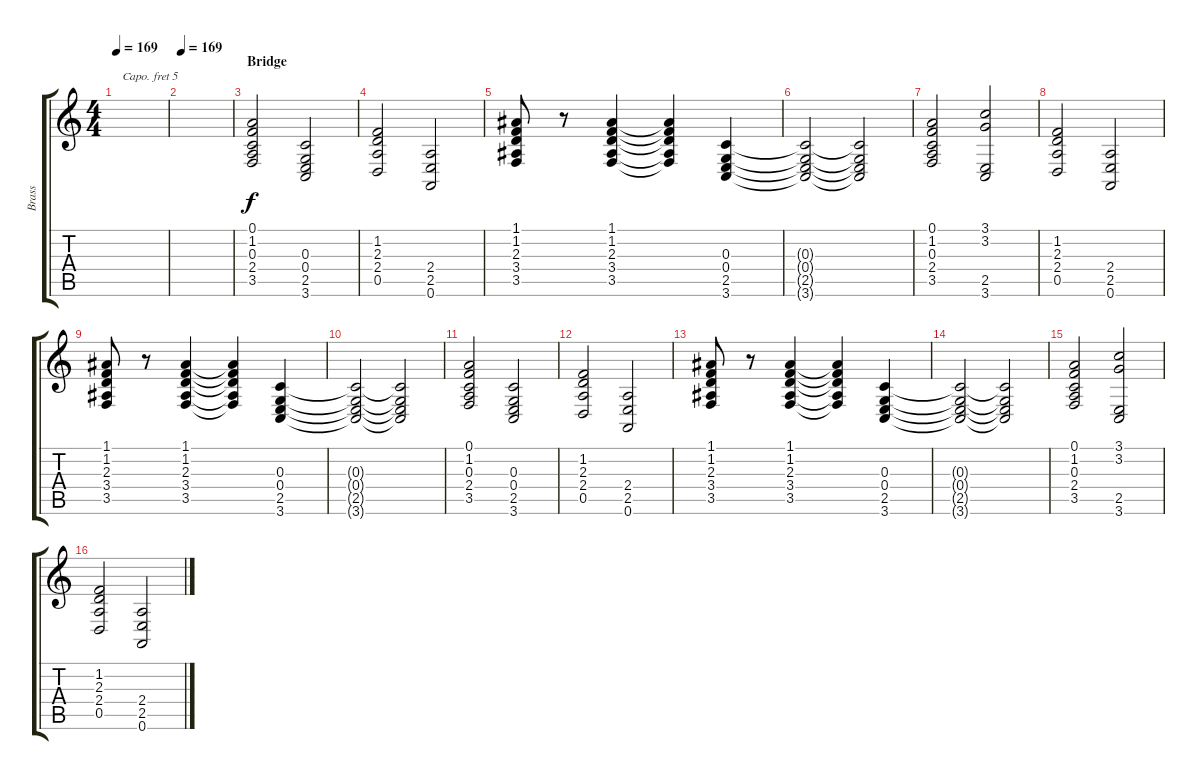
\track ("Brass" "Brass") {instrument frenchhorn}
\staff {score tabs}
\capo 5
\tuning (E4 B3 G3 D3 A2 E2) {hide}
\ts (4 4)
\tempo 169
\clef g2
\ks c
|
\tempo 169
|
\section ("" "Bridge")
(0.1 1.2 0.3 2.4 3.5).2{volume 10} (0.3 0.4 2.5 3.6).2 |
(1.2 2.3 2.4 0.5).2 (2.4 2.5 0.6).2 |
(1.1 1.2 2.3 3.4 3.5).8 r.8 (1.1 1.2 2.3 3.4 3.5).4 (1.1{t} 1.2{t} 2.3{t} 3.4{t} 3.5{t}).4 (0.3 0.4 2.5 3.6).4 |
(0.3{t} 0.4{t} 2.5{t} 3.6{t}).2 (0.3{t} 0.4{t} 2.5{t} 3.6{t}).2 |
(0.1 1.2 0.3 2.4 3.5).2 (3.1 3.2 2.5 3.6).2 |
(1.2 2.3 2.4 0.5).2 (2.4 2.5 0.6).2 |
(1.1 1.2 2.3 3.4 3.5).8 r.8 (1.1 1.2 2.3 3.4 3.5).4 (1.1{t} 1.2{t} 2.3{t} 3.4{t} 3.5{t}).4 (0.3 0.4 2.5 3.6).4 |
(0.3{t} 0.4{t} 2.5{t} 3.6{t}).2 (0.3{t} 0.4{t} 2.5{t} 3.6{t}).2 |
(0.1 1.2 0.3 2.4 3.5).2{volume 10} (0.3 0.4 2.5 3.6).2 |
(1.2 2.3 2.4 0.5).2 (2.4 2.5 0.6).2 |
(1.1 1.2 2.3 3.4 3.5).8 r.8 (1.1 1.2 2.3 3.4 3.5).4 (1.1{t} 1.2{t} 2.3{t} 3.4{t} 3.5{t}).4 (0.3 0.4 2.5 3.6).4 |
(0.3{t} 0.4{t} 2.5{t} 3.6{t}).2 (0.3{t} 0.4{t} 2.5{t} 3.6{t}).2 |
(0.1 1.2 0.3 2.4 3.5).2 (3.1 3.2 2.5 3.6).2 |
(1.2 2.3 2.4 0.5).2 (2.4 2.5 0.6).2
